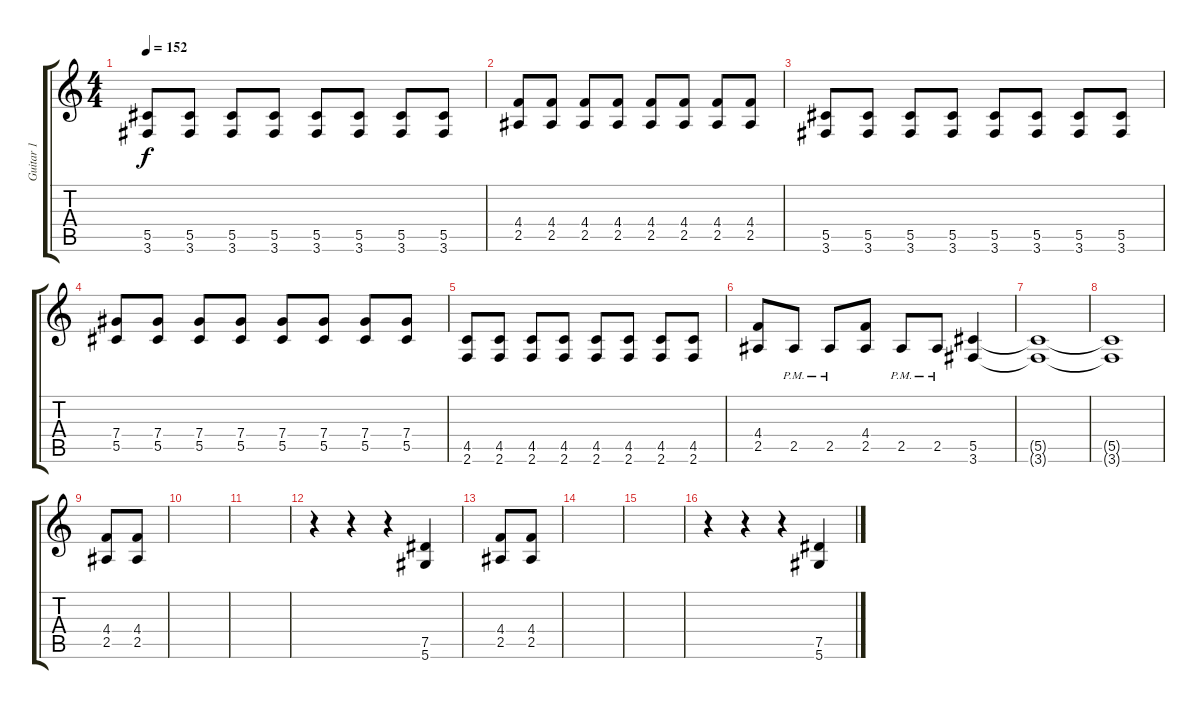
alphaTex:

\track ("Guitar 1" "Guitar 1") {instrument distortionguitar}
\staff {score tabs}
\tuning (Eb4 Bb3 Gb3 Db3 Ab2 Eb2) {hide}
\ts (4 4)
\tempo 152
\clef g2
\ks c
(5.5 3.6).8{dy f} (5.5 3.6).8 (5.5 3.6).8 (5.5 3.6).8 (5.5 3.6).8 (5.5 3.6).8 (5.5 3.6).8 (5.5 3.6).8 |
(4.4 2.5).8 (4.4 2.5).8 (4.4 2.5).8 (4.4 2.5).8 (4.4 2.5).8 (4.4 2.5).8 (4.4 2.5).8 (4.4 2.5).8 |
(5.5 3.6).8 (5.5 3.6).8 (5.5 3.6).8 (5.5 3.6).8 (5.5 3.6).8 (5.5 3.6).8 (5.5 3.6).8 (5.5 3.6).8 |
(7.4 5.5).8 (7.4 5.5).8 (7.4 5.5).8 (7.4 5.5).8 (7.4 5.5).8 (7.4 5.5).8 (7.4 5.5).8 (7.4 5.5).8 |
(4.5 2.6).8 (4.5 2.6).8 (4.5 2.6).8 (4.5 2.6).8 (4.5 2.6).8 (4.5 2.6).8 (4.5 2.6).8 (4.5 2.6).8 |
(4.4 2.5).8 2.5{pm}.8 2.5{pm}.8 (4.4 2.5).8 2.5{pm}.8 2.5{pm}.8 (5.5 3.6).4 |
(5.5{t} 3.6{t}).1 |
(5.5{t} 3.6{t}).1 |
(4.4 2.5).8 (4.4 2.5).8 |
|
|
r.4 r.4 r.4 (7.5 5.6).4 |
(4.4 2.5).8 (4.4 2.5).8 |
|
|
r.4 r.4 r.4 (7.5 5.6).4
